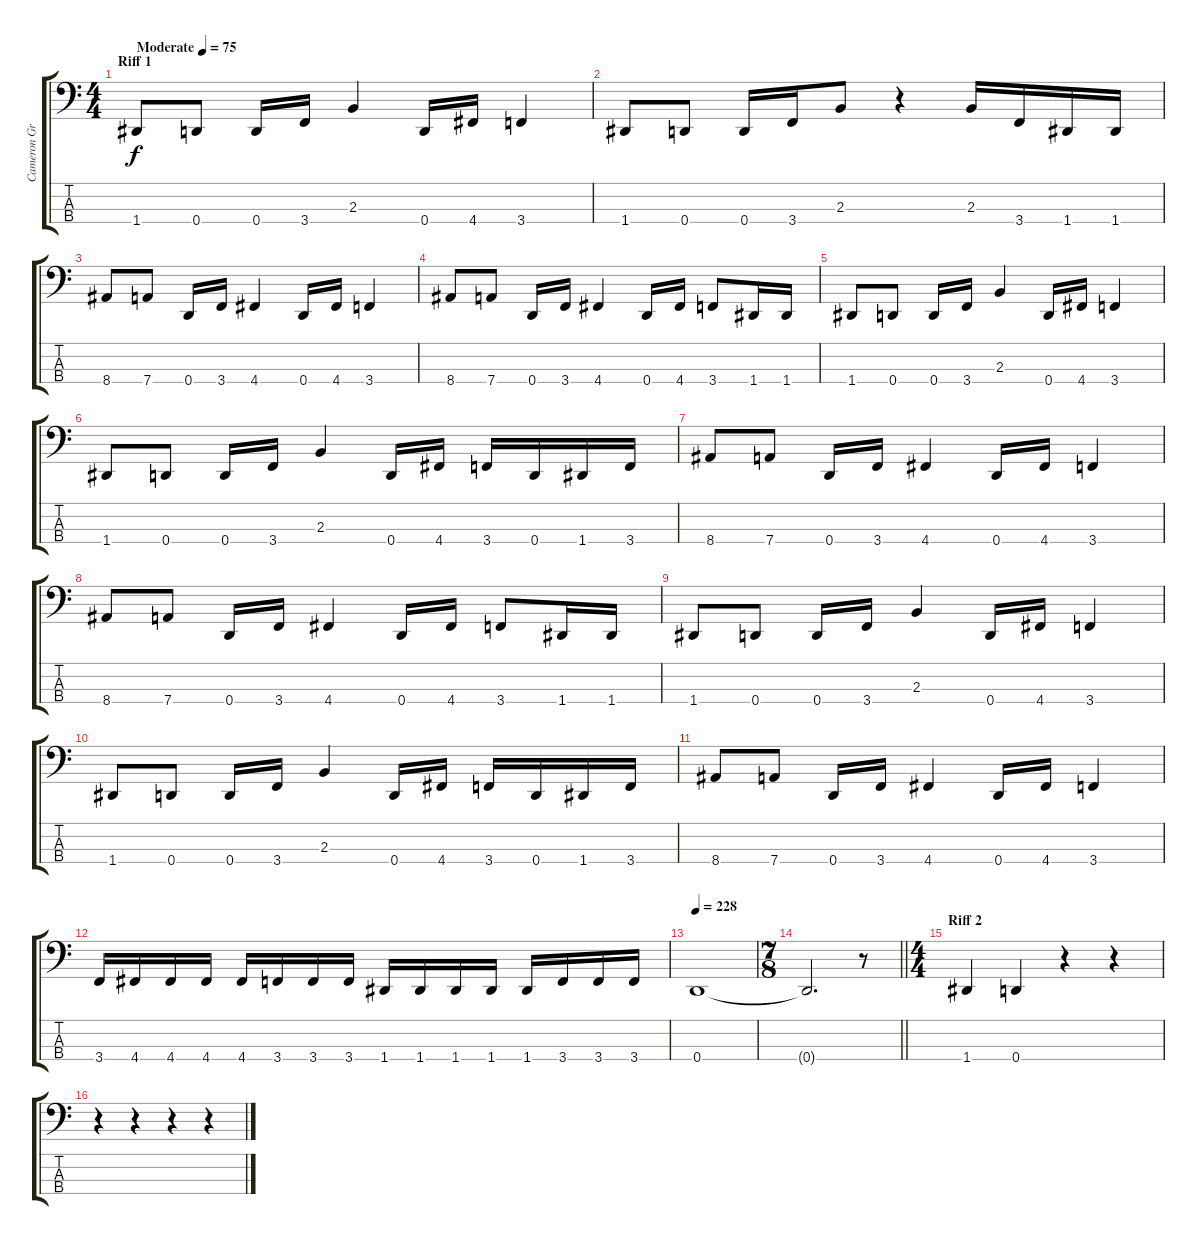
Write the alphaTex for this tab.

\track ("Cameron Grant" "Cameron Gr") {instrument electricbasspick}
\staff {score tabs}
\tuning (G2 D2 A1 D1) {hide}
\ts (4 4)
\section ("" "Riff 1")
\tempo (75 "Moderate")
\clef f4
\ks c
1.4.8{dy f instrument electricbasspick} 0.4.8 0.4.16 3.4.16 2.3.4 0.4.16 4.4.16 3.4.4 |
1.4.8 0.4.8 0.4.16 3.4.16 2.3.8 r.4 2.3.16 3.4.16 1.4.16 1.4.16 |
8.4.8 7.4.8 0.4.16 3.4.16 4.4.4 0.4.16 4.4.16 3.4.4 |
8.4.8 7.4.8 0.4.16 3.4.16 4.4.4 0.4.16 4.4.16 3.4.8 1.4.16 1.4.16 |
1.4.8 0.4.8 0.4.16 3.4.16 2.3.4 0.4.16 4.4.16 3.4.4 |
1.4.8 0.4.8 0.4.16 3.4.16 2.3.4 0.4.16 4.4.16 3.4.16 0.4.16 1.4.16 3.4.16 |
8.4.8 7.4.8 0.4.16 3.4.16 4.4.4 0.4.16 4.4.16 3.4.4 |
8.4.8 7.4.8 0.4.16 3.4.16 4.4.4 0.4.16 4.4.16 3.4.8 1.4.16 1.4.16 |
1.4.8 0.4.8 0.4.16 3.4.16 2.3.4 0.4.16 4.4.16 3.4.4 |
1.4.8 0.4.8 0.4.16 3.4.16 2.3.4 0.4.16 4.4.16 3.4.16 0.4.16 1.4.16 3.4.16 |
8.4.8 7.4.8 0.4.16 3.4.16 4.4.4 0.4.16 4.4.16 3.4.4 |
3.4.16 4.4.16 4.4.16 4.4.16 4.4.16 3.4.16 3.4.16 3.4.16 1.4.16 1.4.16 1.4.16 1.4.16 1.4.16 3.4.16 3.4.16 3.4.16 |
\tempo 228
0.4.1 |
\ts (7 8)
\barLineRight lightlight
0.4{t}.2{d} r.8 |
\ts (4 4)
\section ("" "Riff 2")
1.4.4 0.4.4 r.4 r.4 |
r.4 r.4 r.4 r.4
